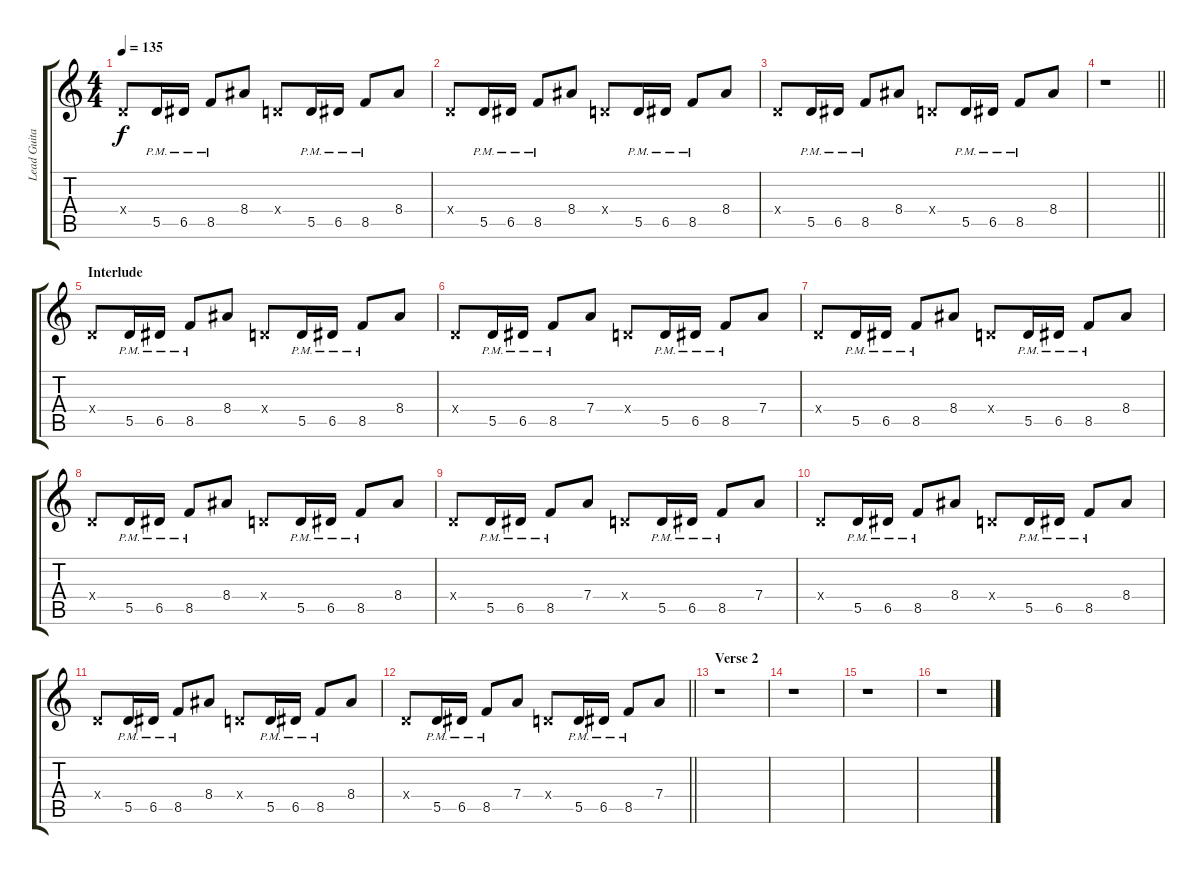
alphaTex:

\track ("Lead Guitar" "Lead Guita") {instrument electricguitarclean}
\staff {score tabs}
\tuning (E4 B3 G3 D3 A2 E2) {hide}
\ts (4 4)
\tempo 135
\clef g2
\ks c
0.4{x}.8{dy f} 5.5{pm}.16 6.5{pm}.16 8.5{pm}.8 8.4.8 0.4{x}.8 5.5{pm}.16 6.5{pm}.16 8.5{pm}.8 8.4.8 |
0.4{x}.8 5.5{pm}.16 6.5{pm}.16 8.5{pm}.8 8.4.8 0.4{x}.8 5.5{pm}.16 6.5{pm}.16 8.5{pm}.8 8.4.8 |
0.4{x}.8 5.5{pm}.16 6.5{pm}.16 8.5{pm}.8 8.4.8 0.4{x}.8 5.5{pm}.16 6.5{pm}.16 8.5{pm}.8 8.4.8 |
\barLineRight lightlight
r.1 |
\section ("" "Interlude")
0.4{x}.8 5.5{pm}.16 6.5{pm}.16 8.5{pm}.8 8.4.8 0.4{x}.8 5.5{pm}.16 6.5{pm}.16 8.5{pm}.8 8.4.8 |
0.4{x}.8 5.5{pm}.16 6.5{pm}.16 8.5{pm}.8 7.4.8 0.4{x}.8 5.5{pm}.16 6.5{pm}.16 8.5{pm}.8 7.4.8 |
0.4{x}.8 5.5{pm}.16 6.5{pm}.16 8.5{pm}.8 8.4.8 0.4{x}.8 5.5{pm}.16 6.5{pm}.16 8.5{pm}.8 8.4.8 |
0.4{x}.8 5.5{pm}.16 6.5{pm}.16 8.5{pm}.8 8.4.8 0.4{x}.8 5.5{pm}.16 6.5{pm}.16 8.5{pm}.8 8.4.8 |
0.4{x}.8 5.5{pm}.16 6.5{pm}.16 8.5{pm}.8 7.4.8 0.4{x}.8 5.5{pm}.16 6.5{pm}.16 8.5{pm}.8 7.4.8 |
0.4{x}.8 5.5{pm}.16 6.5{pm}.16 8.5{pm}.8 8.4.8 0.4{x}.8 5.5{pm}.16 6.5{pm}.16 8.5{pm}.8 8.4.8 |
0.4{x}.8 5.5{pm}.16 6.5{pm}.16 8.5{pm}.8 8.4.8 0.4{x}.8 5.5{pm}.16 6.5{pm}.16 8.5{pm}.8 8.4.8 |
\barLineRight lightlight
0.4{x}.8 5.5{pm}.16 6.5{pm}.16 8.5{pm}.8 7.4.8 0.4{x}.8 5.5{pm}.16 6.5{pm}.16 8.5{pm}.8 7.4.8 |
\section ("" "Verse 2")
r.1 |
r.1 |
r.1 |
r.1
